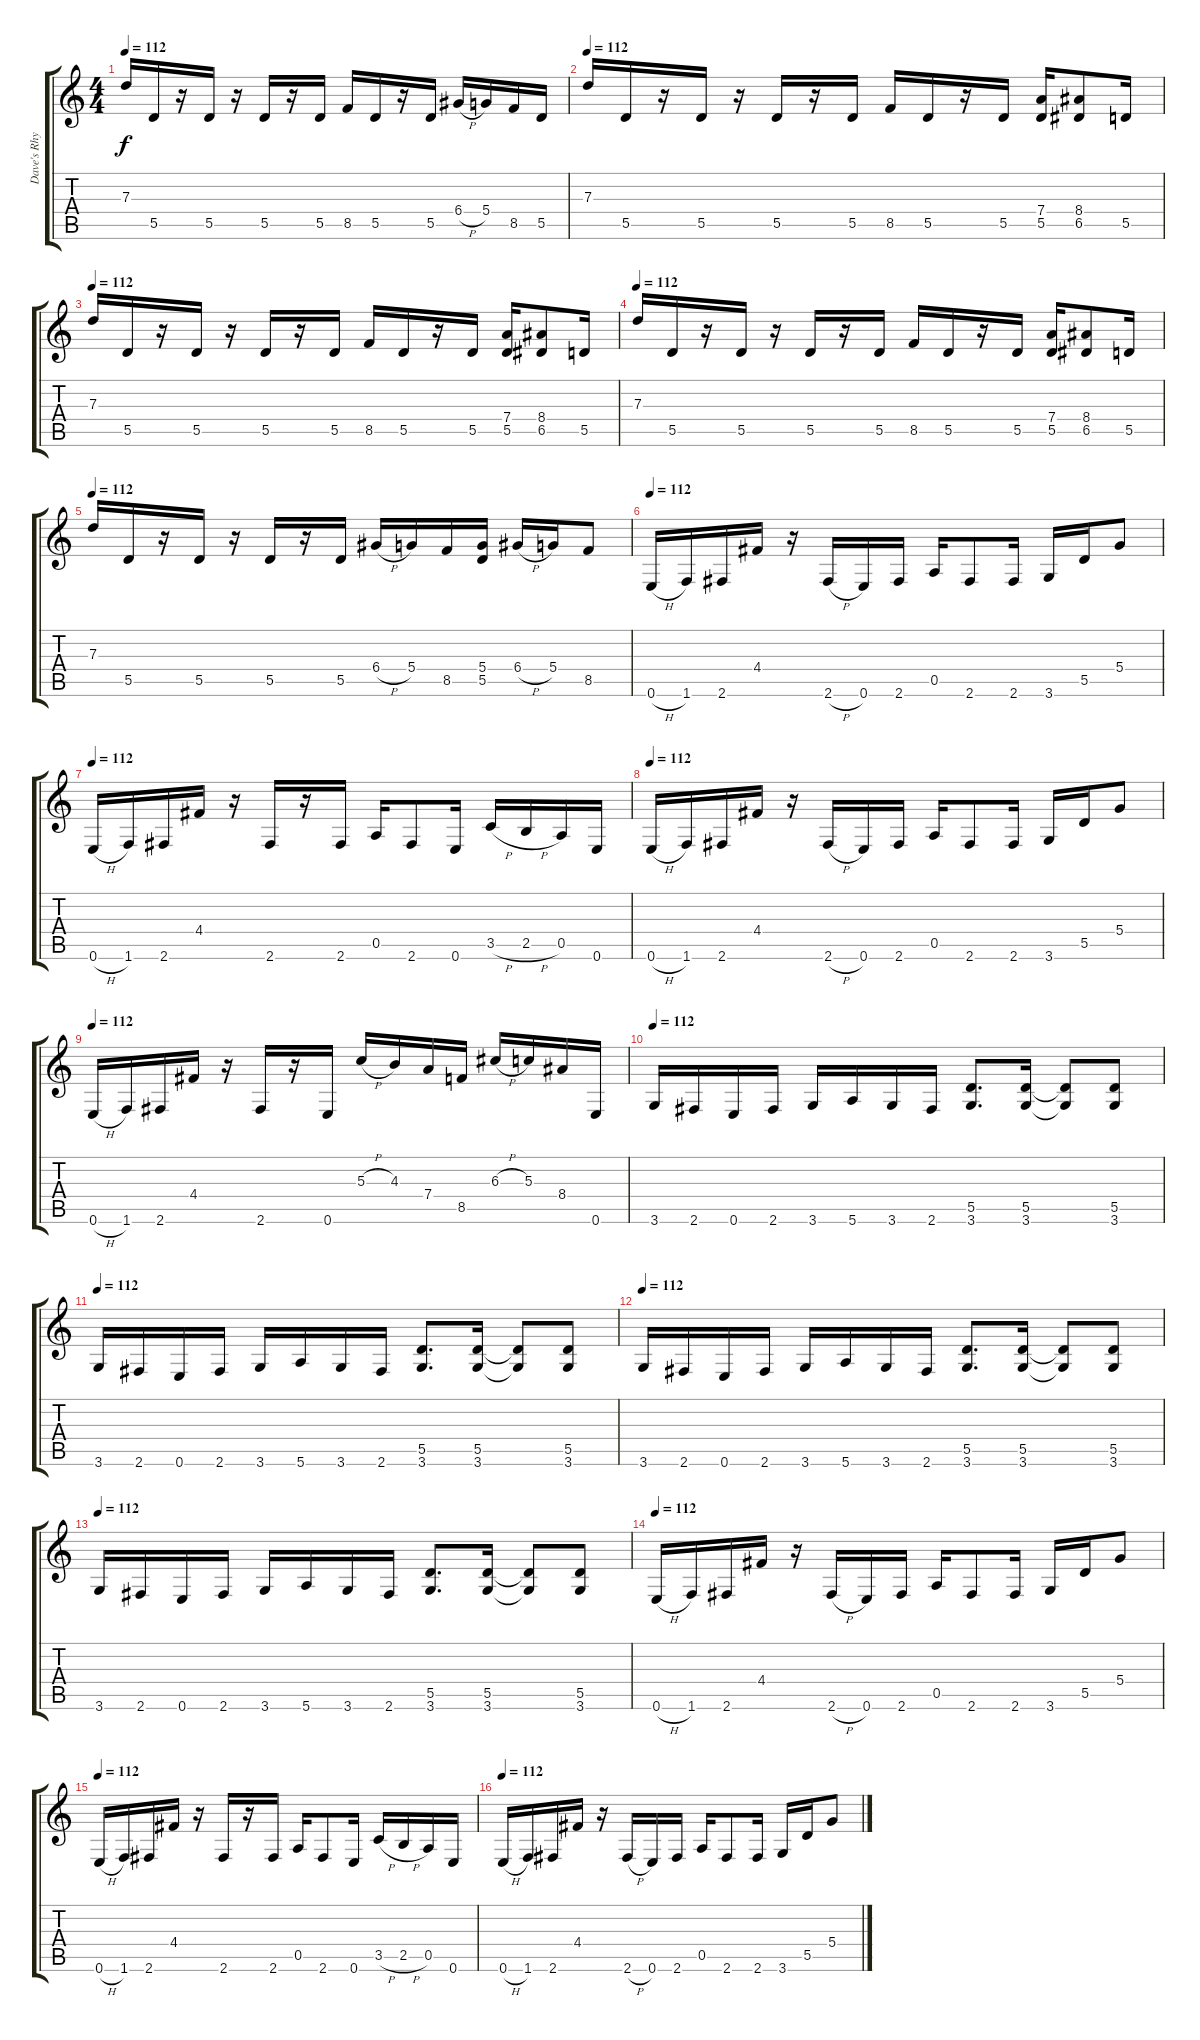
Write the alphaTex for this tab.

\track ("Dave's Rhythm" "Dave's Rhy") {instrument distortionguitar}
\staff {score tabs}
\tuning (E4 B3 G3 D3 A2 E2) {hide}
\ts (4 4)
\tempo 112
\clef g2
\ks c
7.3.16{dy f} 5.5.16 r.16 5.5.16 r.16 5.5.16 r.16 5.5.16 8.5.16 5.5.16 r.16 5.5.16 6.4{h}.16 5.4.16 8.5.16 5.5.16 |
\tempo 112
7.3.16 5.5.16 r.16 5.5.16 r.16 5.5.16 r.16 5.5.16 8.5.16 5.5.16 r.16 5.5.16 (7.4 5.5).16 (8.4 6.5).8 5.5.16 |
\tempo 112
7.3.16 5.5.16 r.16 5.5.16 r.16 5.5.16 r.16 5.5.16 8.5.16 5.5.16 r.16 5.5.16 (7.4 5.5).16 (8.4 6.5).8 5.5.16 |
\tempo 112
7.3.16 5.5.16 r.16 5.5.16 r.16 5.5.16 r.16 5.5.16 8.5.16 5.5.16 r.16 5.5.16 (7.4 5.5).16 (8.4 6.5).8 5.5.16 |
\tempo 112
7.3.16 5.5.16 r.16 5.5.16 r.16 5.5.16 r.16 5.5.16 6.4{h}.16 5.4.16 8.5.16 (5.4 5.5).16 6.4{h}.16 5.4.16 8.5.8 |
\tempo 112
0.6{h}.16 1.6.16 2.6.16 4.4.16 r.16 2.6{h}.16 0.6.16 2.6.16 0.5.16 2.6.8 2.6.16 3.6.16 5.5.16 5.4.8 |
\tempo 112
0.6{h}.16 1.6.16 2.6.16 4.4.16 r.16 2.6.16 r.16 2.6.16 0.5.16 2.6.8 0.6.16 3.5{h}.16 2.5{h}.16 0.5.16 0.6.16 |
\tempo 112
0.6{h}.16 1.6.16 2.6.16 4.4.16 r.16 2.6{h}.16 0.6.16 2.6.16 0.5.16 2.6.8 2.6.16 3.6.16 5.5.16 5.4.8 |
\tempo 112
0.6{h}.16 1.6.16 2.6.16 4.4.16 r.16 2.6.16 r.16 0.6.16 5.3{h}.16 4.3.16 7.4.16 8.5.16 6.3{h}.16 5.3.16 8.4.16 0.6.16 |
\tempo 112
3.6.16 2.6.16 0.6.16 2.6.16 3.6.16 5.6.16 3.6.16 2.6.16 (5.5 3.6).8{d} (5.5 3.6).16 (5.5{t} 3.6{t}).8 (5.5 3.6).8 |
\tempo 112
3.6.16 2.6.16 0.6.16 2.6.16 3.6.16 5.6.16 3.6.16 2.6.16 (5.5 3.6).8{d} (5.5 3.6).16 (5.5{t} 3.6{t}).8 (5.5 3.6).8 |
\tempo 112
3.6.16 2.6.16 0.6.16 2.6.16 3.6.16 5.6.16 3.6.16 2.6.16 (5.5 3.6).8{d} (5.5 3.6).16 (5.5{t} 3.6{t}).8 (5.5 3.6).8 |
\tempo 112
3.6.16 2.6.16 0.6.16 2.6.16 3.6.16 5.6.16 3.6.16 2.6.16 (5.5 3.6).8{d} (5.5 3.6).16 (5.5{t} 3.6{t}).8 (5.5 3.6).8 |
\tempo 112
0.6{h}.16 1.6.16 2.6.16 4.4.16 r.16 2.6{h}.16 0.6.16 2.6.16 0.5.16 2.6.8 2.6.16 3.6.16 5.5.16 5.4.8 |
\tempo 112
0.6{h}.16 1.6.16 2.6.16 4.4.16 r.16 2.6.16 r.16 2.6.16 0.5.16 2.6.8 0.6.16 3.5{h}.16 2.5{h}.16 0.5.16 0.6.16 |
\tempo 112
0.6{h}.16 1.6.16 2.6.16 4.4.16 r.16 2.6{h}.16 0.6.16 2.6.16 0.5.16 2.6.8 2.6.16 3.6.16 5.5.16 5.4.8
